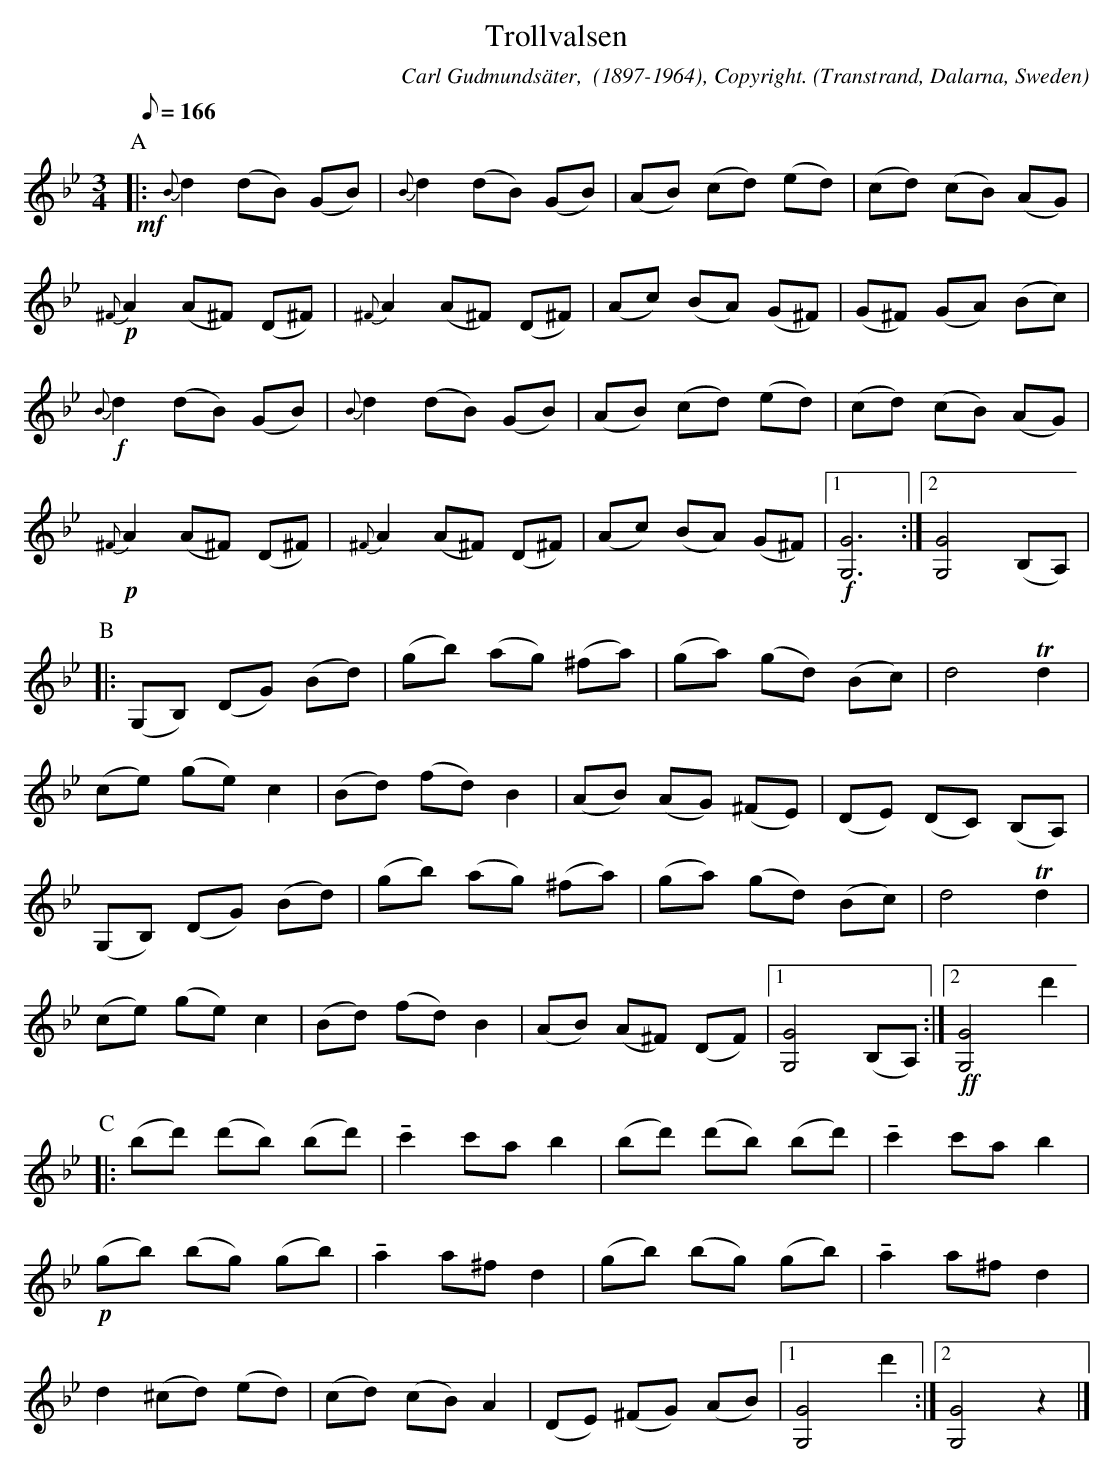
X:1
T: Trollvalsen
O: Transtrand, Dalarna, Sweden
M: 3/4
C: Carl Gudmundsäter,  (1897-1964), Copyright.
Q:166 Allegro
K: Gm
P:A
+mf+ |: {B}d2 (dB) (GB) | {B}d2 (dB) (GB) | (AB) (cd) (ed) | (cd) (cB) (AG) |
+p+ {^F}A2 (A^F) (D^F) | {^F}A2 (A^F) (D^F) | (Ac) (BA) (G^F) | (G^F) (GA) (Bc) |
+f+ {B}d2 (dB) (GB) | {B}d2 (dB) (GB) |  (AB) (cd) (ed) | (cd) (cB) (AG) |
+p+ {^F}A2 (A^F) (D^F) | {^F}A2 (A^F) (D^F) | (Ac) (BA) (G^F) |1 +f+ [G6G,6] :|2 [G4G,4] (B,A,)|
P:B
|: (G,B,) (DG) (Bd) | (gb) (ag) (^fa) | (ga) (gd) (Bc) | d4 Td2 |
(ce) (ge) c2 | (Bd) (fd) B2 | (AB) (AG) (^FE) | (DE) (DC) (B,A,) |
(G,B,) (DG) (Bd) | (gb) (ag) (^fa) | (ga) (gd) (Bc) | d4 Td2 |
(ce) (ge) c2 | (Bd) (fd) B2 | (AB) (A^F) (DF) |1 [G4G,4] (B,A,) :|2 +ff+ [G4G,4] d'2|
P:C
|: (bd') (d'b) (bd') | !tenuto!c'2 c'a b2 | (bd') (d'b) (bd') | !tenuto! c'2 c'a b2 |
+p+ (gb) (bg) (gb) | !tenuto! a2 a^f d2 | (gb) (bg) (gb) | !tenuto! a2 a^f d2 |
d2 (^cd) (ed) | (cd) (cB) A2 | (DE) (^FG) (AB) |1 [G4G,4] d'2 :|2 [G4G,4] z2 |]
